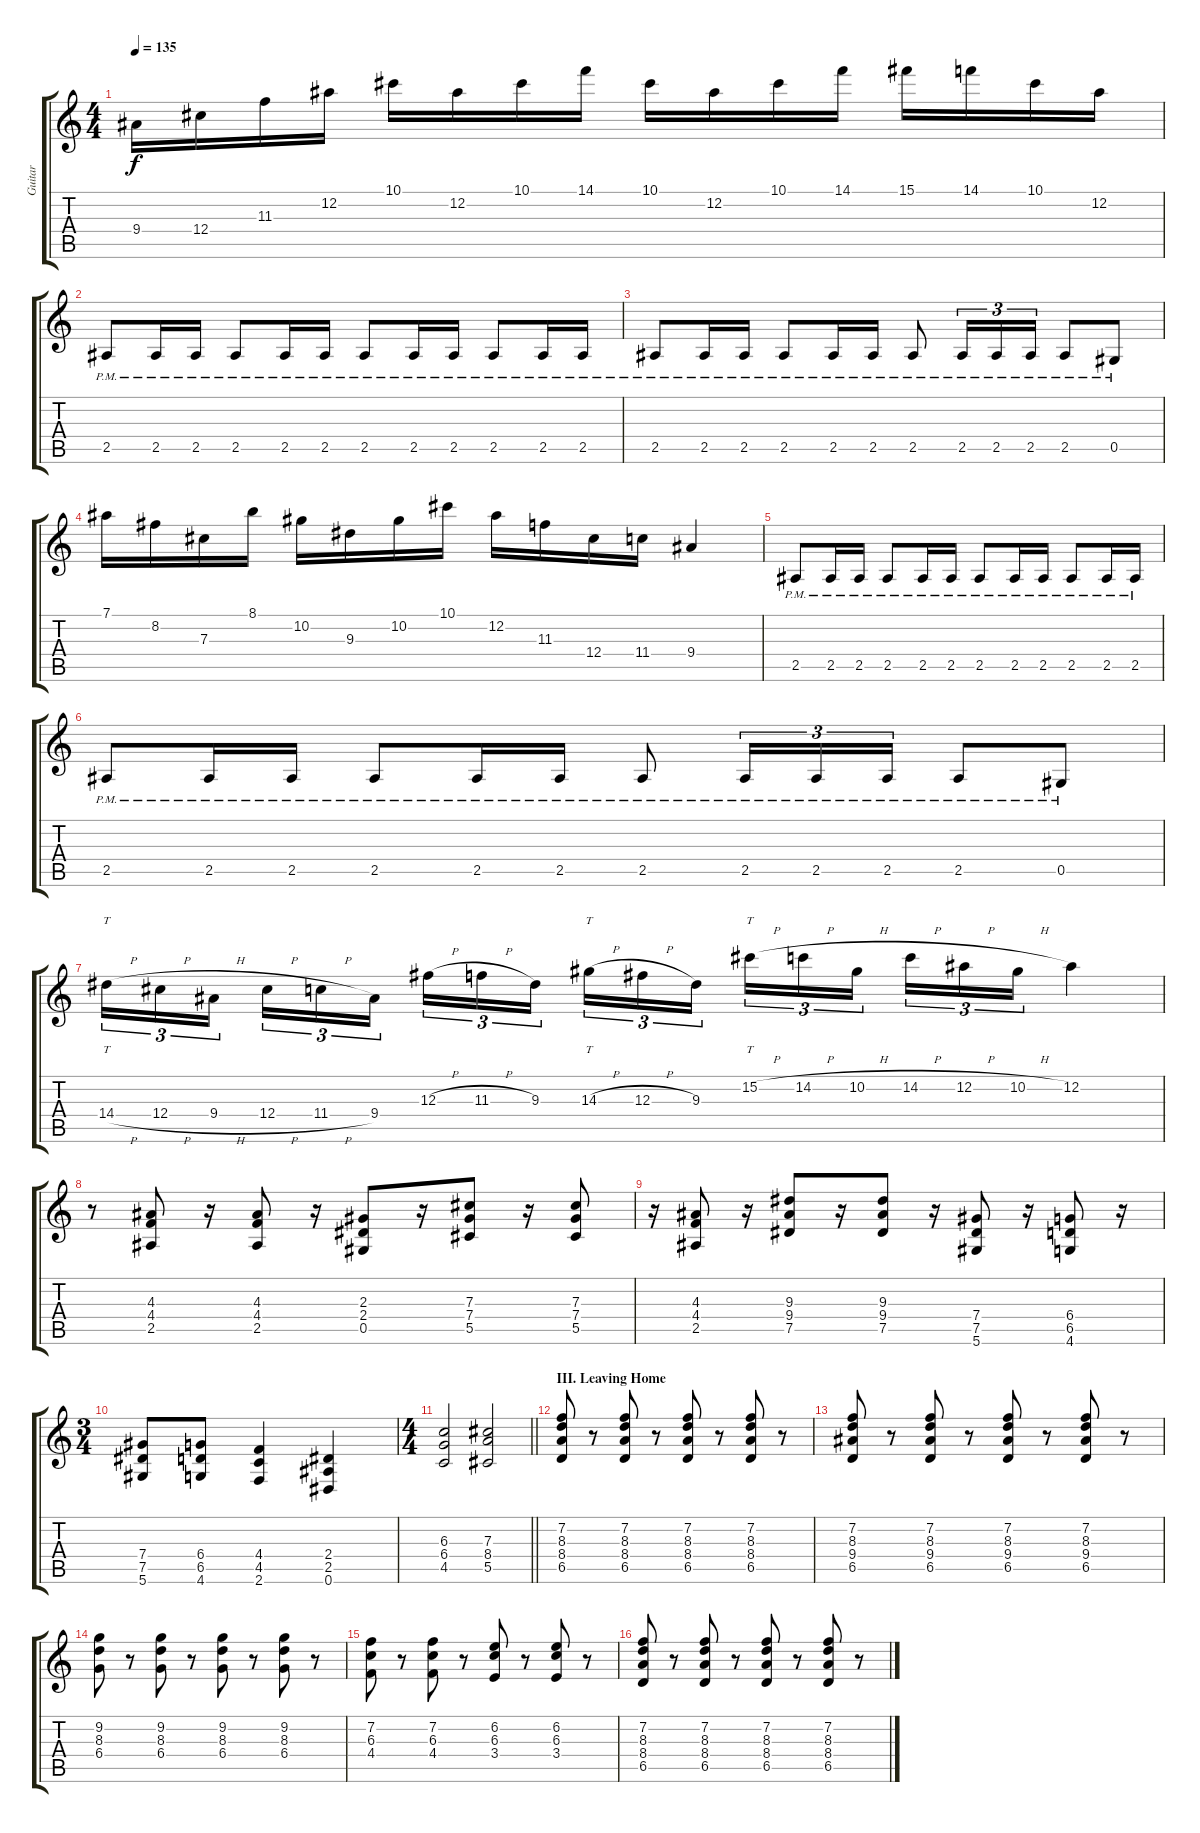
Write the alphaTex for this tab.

\track ("Guitar" "Guitar") {instrument overdrivenguitar}
\staff {score tabs}
\tuning (Eb4 Bb3 Gb3 Db3 Ab2 Eb2) {hide}
\ts (4 4)
\tempo 135
\clef g2
\ks c
9.4.16{dy f} 12.4.16 11.3.16 12.2.16 10.1.16 12.2.16 10.1.16 14.1.16 10.1.16 12.2.16 10.1.16 14.1.16 15.1.16 14.1.16 10.1.16 12.2.16 |
2.5{pm}.8 2.5{pm}.16 2.5{pm}.16 2.5{pm}.8 2.5{pm}.16 2.5{pm}.16 2.5{pm}.8 2.5{pm}.16 2.5{pm}.16 2.5{pm}.8 2.5{pm}.16 2.5{pm}.16 |
2.5{pm}.8 2.5{pm}.16 2.5{pm}.16 2.5{pm}.8 2.5{pm}.16 2.5{pm}.16 2.5{pm}.8 2.5{pm}.16{tu (3 2)} 2.5{pm}.16{tu (3 2)} 2.5{pm}.16{tu (3 2)} 2.5{pm}.8 0.5{pm}.8 |
7.1.16 8.2.16 7.3.16 8.1.16 10.2.16 9.3.16 10.2.16 10.1.16 12.2.16 11.3.16 12.4.16 11.4.16 9.4.4 |
2.5{pm}.8 2.5{pm}.16 2.5{pm}.16 2.5{pm}.8 2.5{pm}.16 2.5{pm}.16 2.5{pm}.8 2.5{pm}.16 2.5{pm}.16 2.5{pm}.8 2.5{pm}.16 2.5{pm}.16 |
2.5{pm}.8 2.5{pm}.16 2.5{pm}.16 2.5{pm}.8 2.5{pm}.16 2.5{pm}.16 2.5{pm}.8 2.5{pm}.16{tu (3 2)} 2.5{pm}.16{tu (3 2)} 2.5{pm}.16{tu (3 2)} 2.5{pm}.8 0.5{pm}.8 |
14.4{h}.16{tt tu (3 2)} 12.4{h}.16{tu (3 2)} 9.4{h}.16{tu (3 2) beam splitsecondary} 12.4{h}.16{tu (3 2)} 11.4{h}.16{tu (3 2)} 9.4.16{tu (3 2)} 12.3{h}.16{tu (3 2)} 11.3{h}.16{tu (3 2)} 9.3.16{tu (3 2) beam splitsecondary} 14.3{h}.16{tt tu (3 2)} 12.3{h}.16{tu (3 2)} 9.3.16{tu (3 2)} 15.2{h}.16{tt tu (3 2)} 14.2{h}.16{tu (3 2)} 10.2{h}.16{tu (3 2) beam splitsecondary} 14.2{h}.16{tu (3 2)} 12.2{h}.16{tu (3 2)} 10.2{h}.16{tu (3 2)} 12.2.4 |
r.8 (4.3 4.4 2.5).8 r.16 (4.3 4.4 2.5).8 r.16 (2.3 2.4 0.5).8 r.16 (7.3 7.4 5.5).8 r.16 (7.3 7.4 5.5).8 |
r.16 (4.3 4.4 2.5).8 r.16 (9.3 9.4 7.5).8 r.16 (9.3 9.4 7.5).8 r.16 (7.4 7.5 5.6).8 r.16 (6.4 6.5 4.6).8 r.16 |
\ts (3 4)
(7.4 7.5 5.6).8 (6.4 6.5 4.6).8 (4.4 4.5 2.6).4 (2.4 2.5 0.6).4 |
\ts (4 4)
\barLineRight lightlight
(6.3 6.4 4.5).2 (7.3 8.4 5.5).2 |
\section ("" "III. Leaving Home")
(7.2 8.3 8.4 6.5).8 r.8 (7.2 8.3 8.4 6.5).8 r.8 (7.2 8.3 8.4 6.5).8 r.8 (7.2 8.3 8.4 6.5).8 r.8 |
(7.2 8.3 9.4 6.5).8 r.8 (7.2 8.3 9.4 6.5).8 r.8 (7.2 8.3 9.4 6.5).8 r.8 (7.2 8.3 9.4 6.5).8 r.8 |
(9.2 8.3 6.4).8 r.8 (9.2 8.3 6.4).8 r.8 (9.2 8.3 6.4).8 r.8 (9.2 8.3 6.4).8 r.8 |
(7.2 6.3 4.4).8 r.8 (7.2 6.3 4.4).8 r.8 (6.2 6.3 3.4).8 r.8 (6.2 6.3 3.4).8 r.8 |
(7.2 8.3 8.4 6.5).8 r.8 (7.2 8.3 8.4 6.5).8 r.8 (7.2 8.3 8.4 6.5).8 r.8 (7.2 8.3 8.4 6.5).8 r.8
